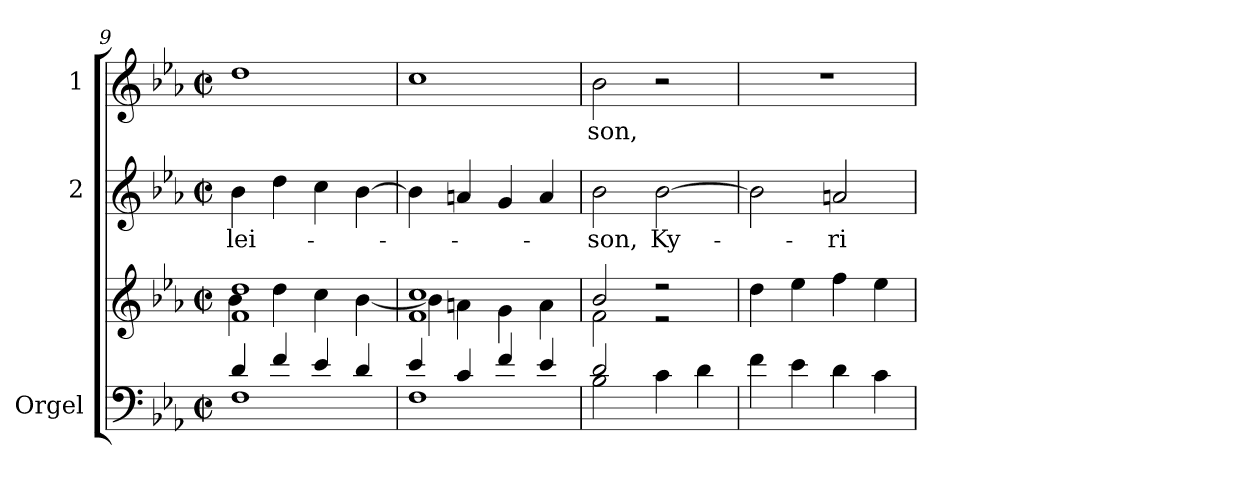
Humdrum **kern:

**kern	**kern	**kern	**text	**kern	**text
*part3	*part3	*part2	*part2	*part1	*part1
*staff4	*staff3	*staff2	*staff2	*staff1	*staff1
*I"Orgel	*	*I"2	*	*I"1	*
*I'Org.	*	*	*	*	*
*clefF4	*clefG2	*clefG2	*	*clefG2	*
*k[b-e-a-]	*k[b-e-a-]	*k[b-e-a-]	*	*k[b-e-a-]	*
*E-:	*E-:	*E-:	*	*E-:	*
*M2/2	*M2/2	*M2/2	*	*M2/2	*
*met(c|)	*met(c|)	*met(c|)	*	*met(c|)	*
=9	=9	=9	=9	=9	=9
*^	*^	*	*	*	*
!	!	!	!	!	!LO:LY:b	!	!
4d/	1F	1f 1dd	4b-\	4b-\	-lei-	1dd	.
4f/	.	.	4dd\	4dd\	.	.	.
4e-/	.	.	4cc\	4cc\	.	.	.
4d/	.	.	[<4b-\	[4b-\	.	.	.
=10	=10	=10	=10	=10	=10	=10	=10
4e-/	1F	1f 1cc	4b-\]	4b-\]	.	1cc	.
4c/	.	.	4an\	4an/	.	.	.
4f/	.	.	4g\	4g/	.	.	.
4e-/	.	.	4a\	4a/	.	.	.
=11	=11	=11	=11	=11	=11	=11	=11
!	!	!	!	!	!LO:LY:b	!	!LO:LY:b
2d/	2B-\	2b-/	2f\	2b-\	-son,	2b-\	-son,
!	!	!	!	!	!LO:LY:b	!	!
2ryy	4c\	2r	2r	[2b-\	Ky-	2r	.
.	4d\	.	.	.	.	.	.
*v	*v	*	*	*	*	*	*
*	*v	*v	*	*	*	*
=12	=12	=12	=12	=12	=12
4f\	4dd\	2b-\]	.	1r	.
4e-\	4ee-\	.	.	.	.
!	!	!	!LO:LY:b	!	!
4d\	4ff\	2an/	-ri-	.	.
4c\	4ee-\	.	.	.	.
=	=	=	=	=	=
*-	*-	*-	*-	*-	*-
